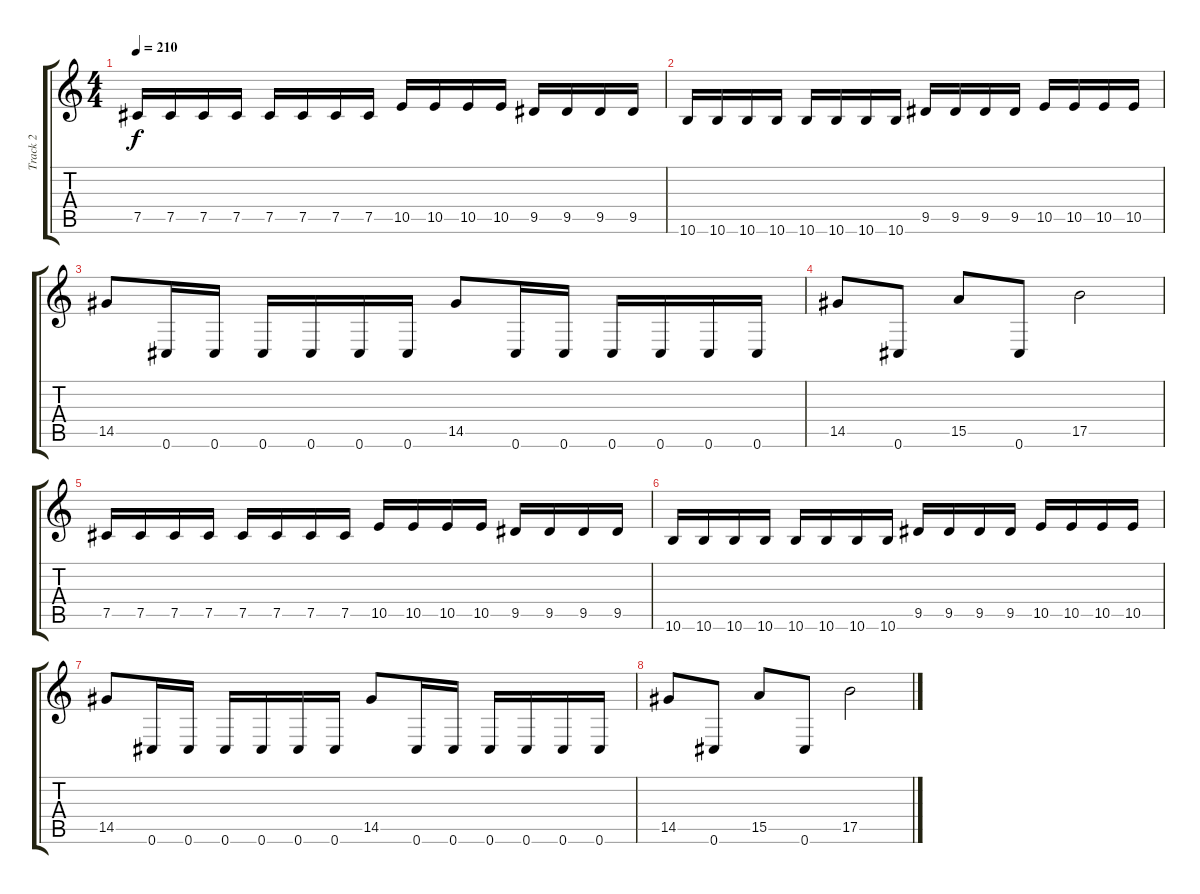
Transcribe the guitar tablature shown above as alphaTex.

\track ("Track 2" "Track 2") {instrument distortionguitar}
\staff {score tabs}
\tuning (Db4 Ab3 E3 B2 Gb2 Db2) {hide}
\ts (4 4)
\tempo 210
\clef g2
\ks c
7.5.16{dy f} 7.5.16 7.5.16 7.5.16 7.5.16 7.5.16 7.5.16 7.5.16 10.5.16 10.5.16 10.5.16 10.5.16 9.5.16 9.5.16 9.5.16 9.5.16 |
10.6.16 10.6.16 10.6.16 10.6.16 10.6.16 10.6.16 10.6.16 10.6.16 9.5.16 9.5.16 9.5.16 9.5.16 10.5.16 10.5.16 10.5.16 10.5.16 |
14.5.8 0.6.16 0.6.16 0.6.16 0.6.16 0.6.16 0.6.16 14.5.8 0.6.16 0.6.16 0.6.16 0.6.16 0.6.16 0.6.16 |
14.5.8 0.6.8 15.5.8 0.6.8 17.5.2 |
7.5.16 7.5.16 7.5.16 7.5.16 7.5.16 7.5.16 7.5.16 7.5.16 10.5.16 10.5.16 10.5.16 10.5.16 9.5.16 9.5.16 9.5.16 9.5.16 |
10.6.16 10.6.16 10.6.16 10.6.16 10.6.16 10.6.16 10.6.16 10.6.16 9.5.16 9.5.16 9.5.16 9.5.16 10.5.16 10.5.16 10.5.16 10.5.16 |
14.5.8 0.6.16 0.6.16 0.6.16 0.6.16 0.6.16 0.6.16 14.5.8 0.6.16 0.6.16 0.6.16 0.6.16 0.6.16 0.6.16 |
14.5.8 0.6.8 15.5.8 0.6.8 17.5.2
